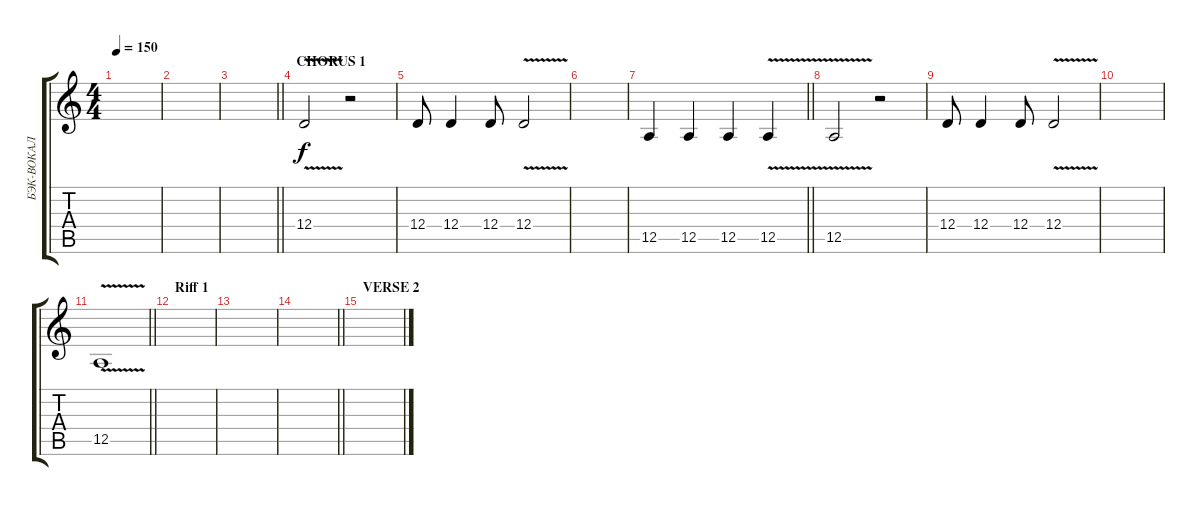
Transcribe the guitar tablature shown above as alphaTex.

\track ("БЭК-ВОКАЛ" "БЭК-ВОКАЛ") {instrument viola}
\staff {score tabs}
\tuning (E4 B3 G3 D3 A2 E2) {hide}
\ts (4 4)
\tempo 150
\clef g2
\ks c
|
|
\barLineRight lightlight
|
\section ("" "CHORUS 1")
12.4{v}.2 r.2 |
12.4.8 12.4.4 12.4.8 12.4{v}.2 |
|
\barLineRight lightlight
12.5.4 12.5.4 12.5.4 12.5{v}.4 |
12.5{v}.2 r.2 |
12.4.8 12.4.4 12.4.8 12.4{v}.2 |
|
\barLineRight lightlight
12.5{v}.1 |
\section ("" "Riff 1")
|
|
\barLineRight lightlight
|
\section ("" "VERSE 2")
